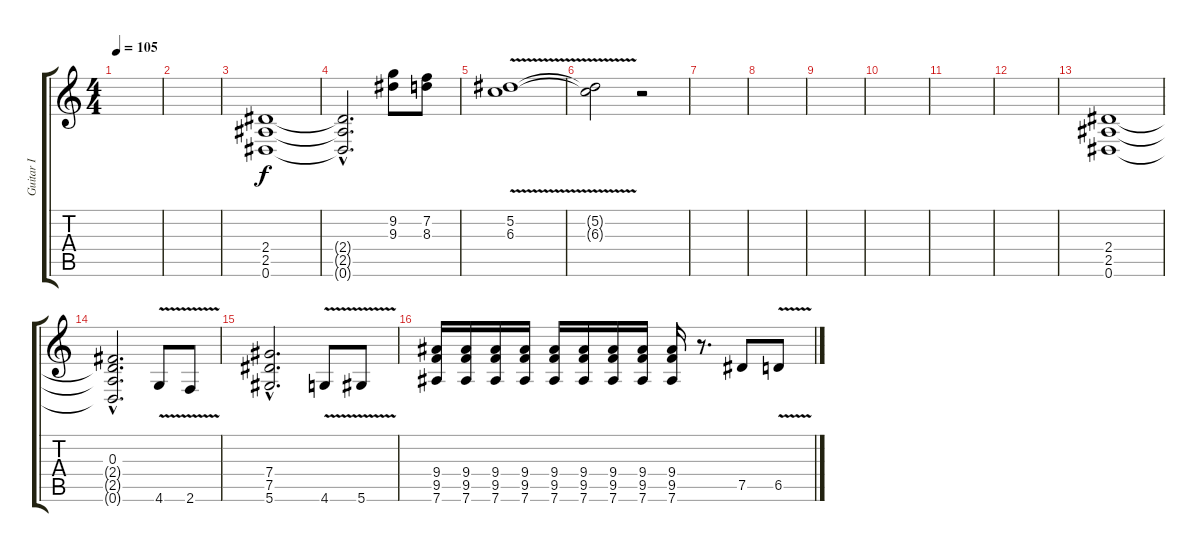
\track ("Guitar I" "Guitar I") {instrument distortionguitar}
\staff {score tabs}
\tuning (Eb4 Bb3 Gb3 Db3 Ab2 Eb2) {hide}
\ts (4 4)
\tempo 105
\clef g2
\ks c
|
|
(2.4 2.5 0.6).1 |
(2.4{hac t} 2.5{hac t} 0.6{hac t}).2{d} (9.2 9.3).8 (7.2 8.3).8 |
(5.2{v} 6.3{v}).1{volume 2} |
(5.2{t} 6.3{t}).2 r.2 |
|
|
|
|
|
|
(2.4 2.5 0.6).1{volume 15} |
(0.3{hac} 2.4{hac t} 2.5{hac t} 0.6{hac t}).2{d} 4.6{v}.8 2.6{v}.8 |
(7.4{hac} 7.5{hac} 5.6{hac}).2{d} 4.6{v}.8 5.6{v}.8 |
(9.4 9.5 7.6).16 (9.4 9.5 7.6).16 (9.4 9.5 7.6).16 (9.4 9.5 7.6).16 (9.4 9.5 7.6).16 (9.4 9.5 7.6).16 (9.4 9.5 7.6).16 (9.4 9.5 7.6).16 (9.4 9.5 7.6).16 r.8{d} 7.5.8 6.5{v}.8
